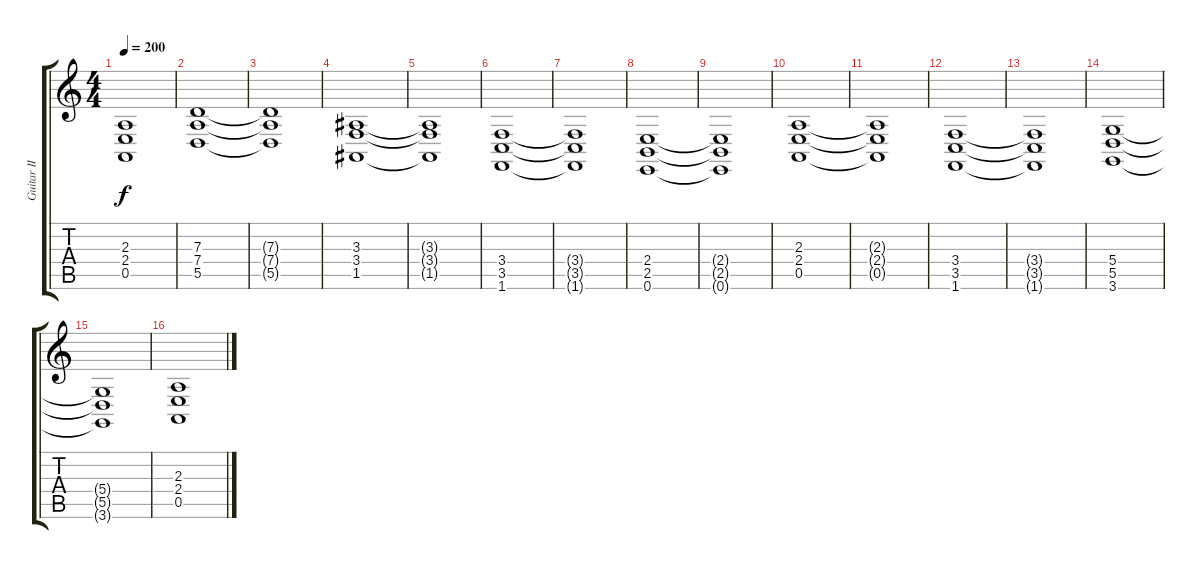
\track ("Guitar II" "Guitar II") {instrument lead8bassandlead}
\staff {score tabs}
\tuning (E4 B3 G3 D3 A2 E2) {hide}
\ts (4 4)
\tempo 200
\clef g2
\ks c
(2.3{t} 2.4{t} 0.5{t}).1{dy f} |
(7.3 7.4 5.5).1 |
(7.3{t} 7.4{t} 5.5{t}).1 |
(3.3 3.4 1.5).1 |
(3.3{t} 3.4{t} 1.5{t}).1 |
(3.4 3.5 1.6).1 |
(3.4{t} 3.5{t} 1.6{t}).1 |
(2.4 2.5 0.6).1 |
(2.4{t} 2.5{t} 0.6{t}).1 |
(2.3 2.4 0.5).1 |
(2.3{t} 2.4{t} 0.5{t}).1 |
(3.4 3.5 1.6).1 |
(3.4{t} 3.5{t} 1.6{t}).1 |
(5.4 5.5 3.6).1 |
(5.4{t} 5.5{t} 3.6{t}).1 |
(2.3 2.4 0.5).1
